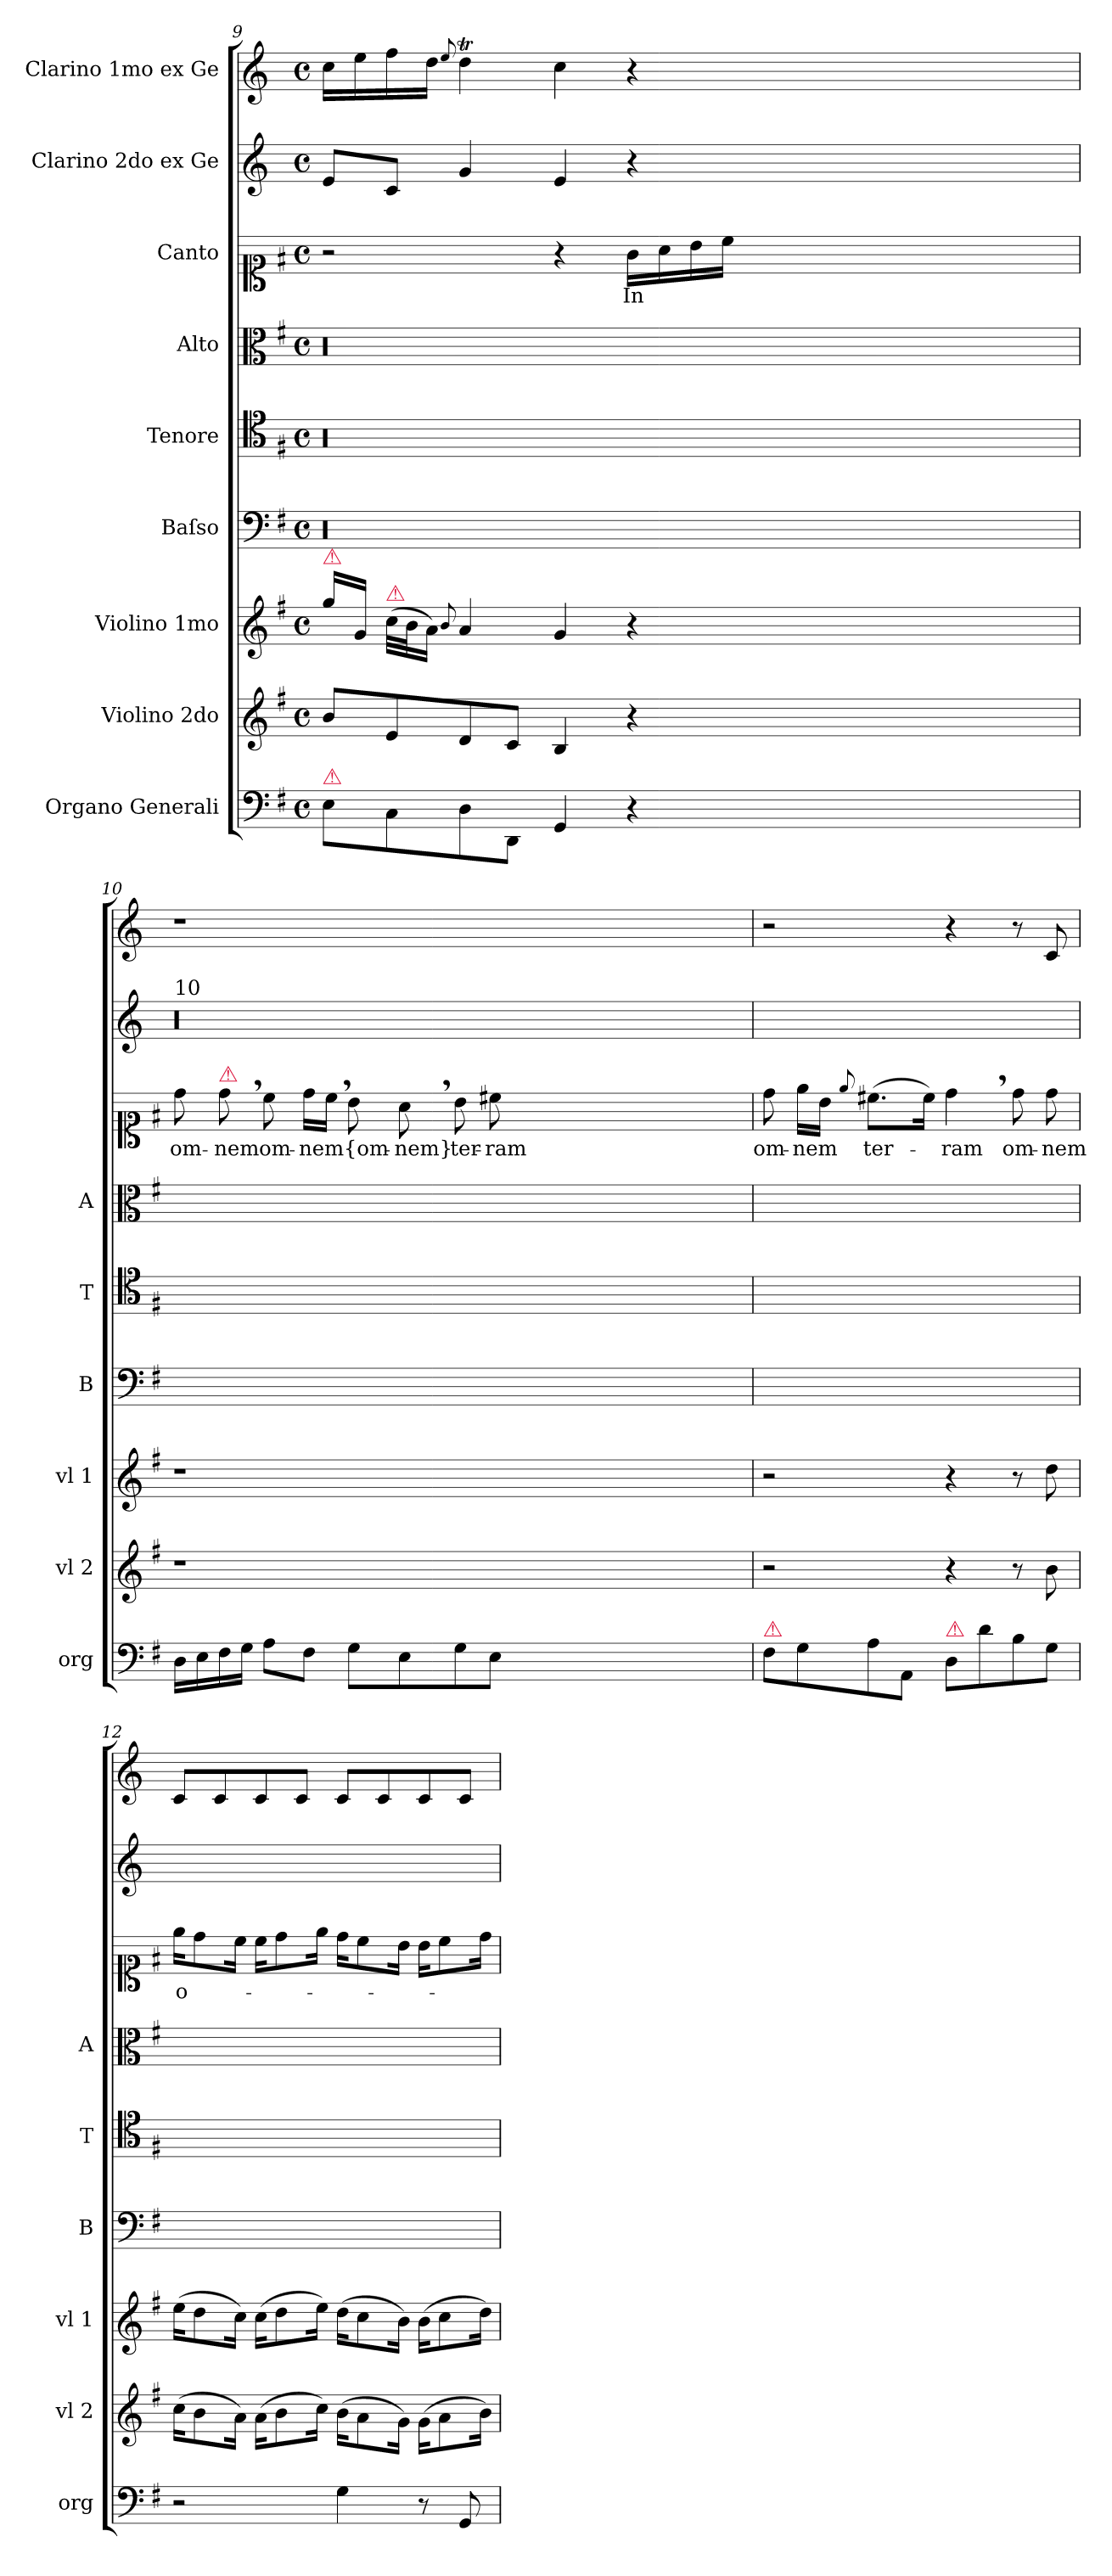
**kern	**kern	**kern	**kern	**kern	**kern	**kern	**text	**kern	**kern	**dynam
*part9	*part8	*part7	*part6	*part5	*part4	*part3	*part3	*part2	*part1	*part1
*staff9	*staff8	*staff7	*staff6	*staff5	*staff4	*staff3	*staff3	*staff2	*staff1	*staff1
*I"Organo Generali	*I"Violino 2do	*I"Violino 1mo	*I"Baſso	*I"Tenore	*I"Alto	*I"Canto	*	*I"Clarino 2do ex Ge	*I"Clarino 1mo ex Ge	*
*I'org	*I'vl 2	*I'vl 1	*I'B	*I'T	*I'A	*	*	*	*	*
*clefF4	*clefG2	*clefG2	*clefF4	*clefC4	*clefC3	*clefC1	*	*clefG2	*clefG2	*
*	*	*	*	*	*	*	*	*ITrd3c5	*ITrd3c5	*
*k[f#]	*k[f#]	*k[f#]	*k[f#]	*k[f#]	*k[f#]	*k[f#]	*	*k[f#]	*k[f#]	*
*M4/4	*M4/4	*M4/4	*M4/4	*M4/4	*M4/4	*M4/4	*	*M4/4	*M4/4	*
*met(c)	*met(c)	*met(c)	*met(c)	*met(c)	*met(c)	*met(c)	*	*met(c)	*met(c)	*
=9	=9	=9	=9	=9	=9	=9	=9	=9	=9	=9
!	!	!LO:TX:a:color=crimson:t=⚠	!	!	!	!	!	!	!	!
!LO:TX:a:color=crimson:t=⚠	!	!	!	!	!	!	!	!	!	!
8E\L	8b/L	16gg\LL	00r	00r	00r	2r	.	8B/L	16g\LL	.
.	.	16g/JJ	.	.	.	.	.	.	16b\	.
!	!	!LO:TX:a:color=crimson:t=⚠	!	!	!	!	!	!	!	!
8C\	8e/	(32cc\LLL	.	.	.	.	.	8G/J	16cc\	.
.	.	32b\J	.	.	.	.	.	.	.	.
.	.	16a\JJ)	.	.	.	.	.	.	16a\JJ	.
.	.	8qqb/	.	.	.	.	.	.	8qqb/	.
8D\	8d/	4a/	.	.	.	.	.	4d/	4aT\	.
8DD/J	8c/J	.	.	.	.	.	.	.	.	.
4GG/	4B/	4g/	.	.	.	4r	.	4B/	4g\	.
4r	4r	4r	.	.	.	16g\LL	In	4r	4r	.
.	.	.	.	.	.	16a\	.	.	.	.
.	.	.	.	.	.	16b\	.	.	.	.
.	.	.	.	.	.	16cc\JJ	.	.	.	.
0.ryy	0.ryy	0.ryy	.	.	.	0.ryy	.	0.ryy	0.ryy	.
=10	=10	=10	=10	=10	=10	=10	=10	=10	=10	=10
!	!	!	!	!	!	!	!	!LO:TX:a:t=10	!	!
16D\LL	1r	1r	00ryy	00ryy	00ryy	8dd\	om-	00r	1r	.
16E\	.	.	.	.	.	.	.	.	.	.
!	!	!	!	!	!	!LO:TX:a:color=crimson:t=⚠	!	!	!	!
16F#\	.	.	.	.	.	8dd,\	-nem	.	.	.
16G\JJ	.	.	.	.	.	.	.	.	.	.
8A\L	.	.	.	.	.	8cc\	om-	.	.	.
8F#\J	.	.	.	.	.	16dd\LL	-nem	.	.	.
.	.	.	.	.	.	16cc,\JJ	.	.	.	.
8G\L	.	.	.	.	.	8b\	{om-	.	.	.
8E\	.	.	.	.	.	8a,\	-nem}	.	.	.
8G\	.	.	.	.	.	8b\	ter-	.	.	.
8E\J	.	.	.	.	.	8cc#X\	-ram	.	.	.
0.ryy	0.ryy	0.ryy	.	.	.	0.ryy	.	.	0.ryy	.
=11	=11	=11	=11	=11	=11	=11	=11	=11	=11	=11
!LO:TX:a:color=crimson:t=⚠	!	!	!	!	!	!	!	!	!	!
8F#\L	2r	2r	1ryy	1ryy	1ryy	8dd\	om-	1ryy	2r	.
8G\	.	.	.	.	.	16ee\LL	-nem	.	.	.
.	.	.	.	.	.	16b\JJ	.	.	.	.
.	.	.	.	.	.	8qqee/	.	.	.	.
8A\	.	.	.	.	.	(8.cc#X\L	ter-	.	.	.
8AA/J	.	.	.	.	.	.	.	.	.	.
.	.	.	.	.	.	16cc#\Jk)	.	.	.	.
!LO:TX:a:color=crimson:t=⚠	!	!	!	!	!	!	!	!	!	!
8D/L	4r	4r	.	.	.	4dd,\	-ram	.	4r	.
8d\	.	.	.	.	.	.	.	.	.	.
!	!	!	!	!	!	!	!	!	!	!LO:DY:a
8B\	8r	8r	.	.	.	8dd\	om-	.	8r	P&colon;
8G\J	8b\	8dd\	.	.	.	8dd\	-nem	.	8G/	.
=12	=12	=12	=12	=12	=12	=12	=12	=12	=12	=12
2r	(16cc\KL	(16ee\KL	1ryy	1ryy	1ryy	16ee\KL	o-	1ryy	8G/L	.
.	8b\	8dd\	.	.	.	8dd\	.	.	.	.
.	.	.	.	.	.	.	.	.	8G/	.
.	16a\Jk)	16cc\Jk)	.	.	.	16cc\Jk	.	.	.	.
.	(16a\KL	(16cc\KL	.	.	.	16cc\KL	.	.	8G/	.
.	8b\	8dd\	.	.	.	8dd\	.	.	.	.
.	.	.	.	.	.	.	.	.	8G/J	.
.	16cc\Jk)	16ee\Jk)	.	.	.	16ee\Jk	.	.	.	.
4G\	(16b\KL	(16dd\KL	.	.	.	16dd\KL	.	.	8G/L	.
.	8a\	8cc\	.	.	.	8cc\	.	.	.	.
.	.	.	.	.	.	.	.	.	8G/	.
.	16g\Jk)	16b\Jk)	.	.	.	16b\Jk	.	.	.	.
8r	(16g\KL	(16b\KL	.	.	.	16b\KL	.	.	8G/	.
.	8a\	8cc\	.	.	.	8cc\	.	.	.	.
8GG/	.	.	.	.	.	.	.	.	8G/J	.
.	16b\Jk)	16dd\Jk)	.	.	.	16dd\Jk	.	.	.	.
=	=	=	=	=	=	=	=	=	=	=
*-	*-	*-	*-	*-	*-	*-	*-	*-	*-	*-
